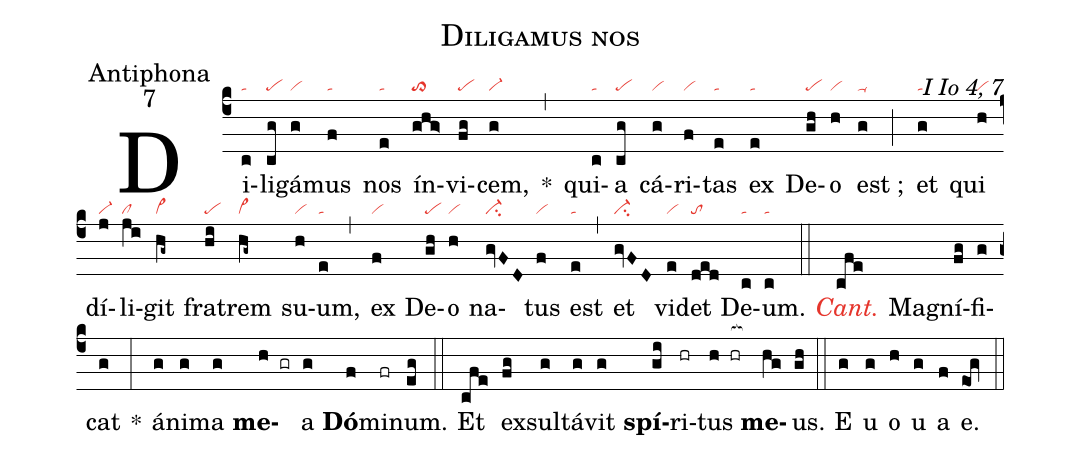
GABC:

name:Diligamus nos;
office-part:Antiphona;
mode:7;
commentary:I Io 4, 7;
nabc-lines:1;
%%
(c4) Di(c|ta)li(cg|pe)gá(g|vi)mus(f|ta) nos(e|ta) ín(ghg>|to>)vi(fg|pe)cem,(g|vi-) *(,) qui(c|ta)a(cg|pe) cá(g|vi)ri(f|vi)tas(e|ta) ex(e|ta) De(gh|pe)o(h|vi) est ;(g|ta-) (;) et(g|ta) qui(h|vi) dí(j|vi-)li(ji|cl)git(hg~|vi>) fra(hi|pe)trem(hg~|vi>) su(h|vi)um,(e|ta) (,) ex(f|vi) De(gh|pe)o(h|vi) na(gvFD|ci-)tus(f|vi) est(e|ta) (,) et(gvFD|ci-) vi(e|vi)det(ded|to) De(c|ta)um.(c|ta) (::)

<c><i>Cant.</i></c> Ma(cfe)gní(fg)fi(g)cat(g) <sp>*</sp>(:) á(g)ni(g)ma(g) <b>me</b>(h gr)a(g) <b>Dó</b>(f)mi(fr)num.(eg) (::)
Et(cfe) ex(fg)sul(g)tá(g)vit(g) <b>spí</b>(gi)ri(hr)tus(h hr[ocb:1{]) <b>me</b>(hg[ocb:0}])us.(gh) (::)

<eu>E(g) u(g) o(h) u(g) a(f) e.(eog) </eu>(::)
